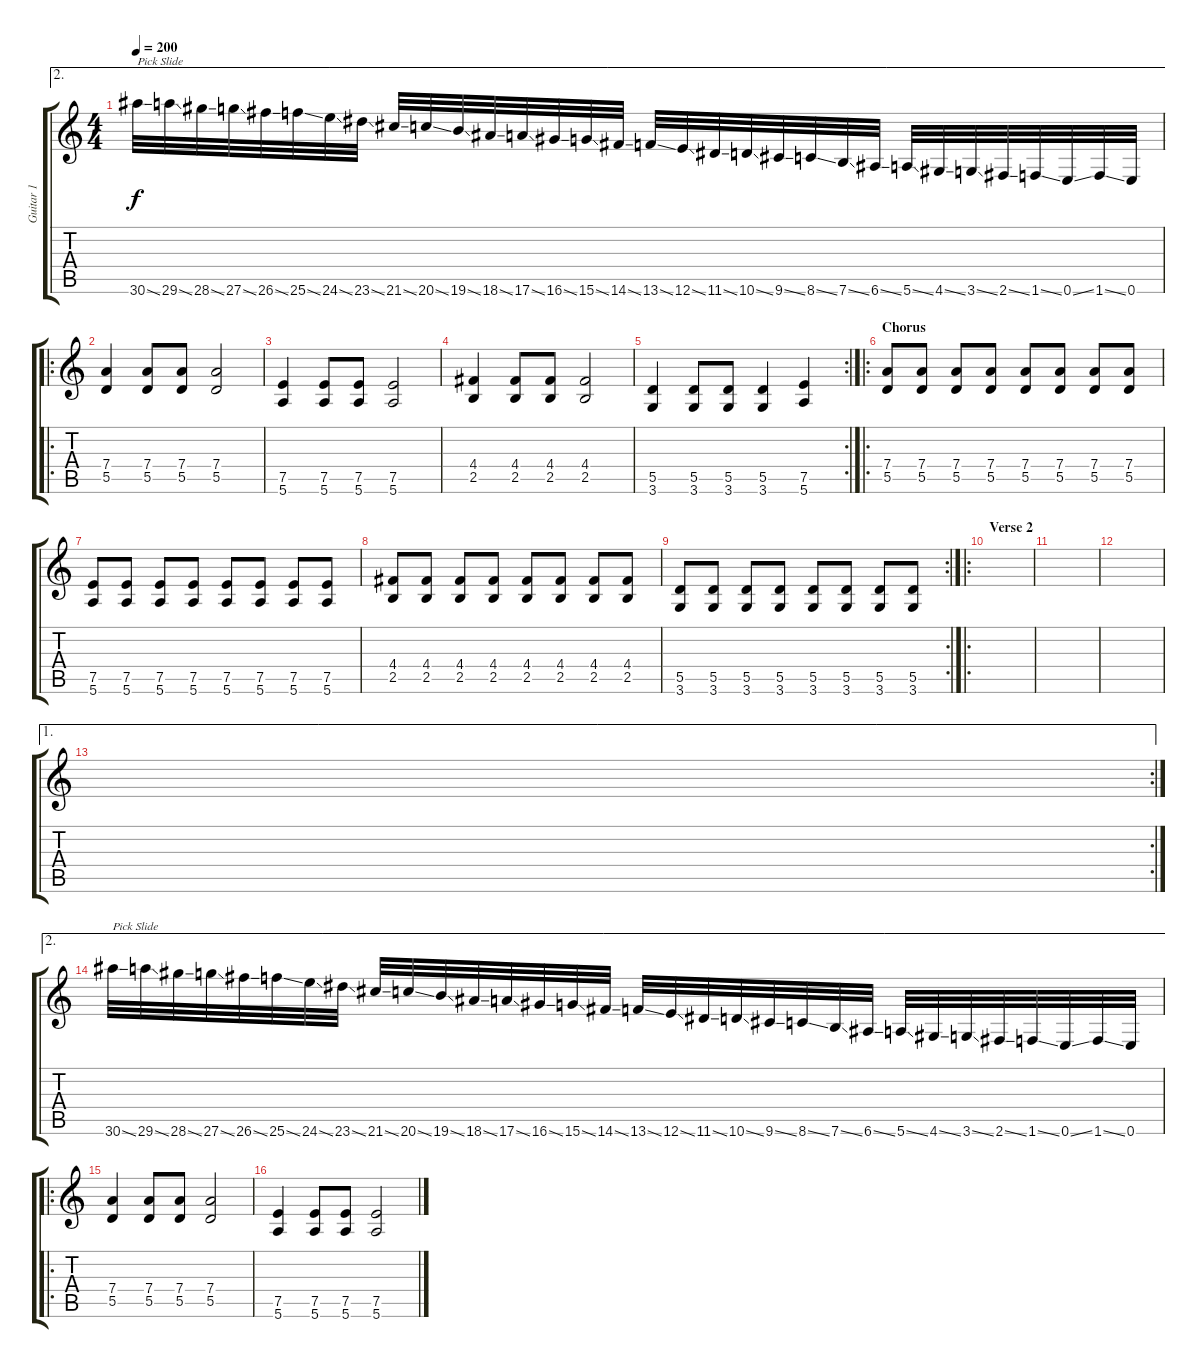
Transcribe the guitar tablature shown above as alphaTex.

\track ("Guitar 1" "Guitar 1") {instrument distortionguitar}
\staff {score tabs}
\tuning (E4 B3 G3 D3 A2 E2) {hide}
\ae 2
\ts (4 4)
\tempo 200
\clef g2
\ks c
30.6{ss}.32{txt "Pick Slide" dy f} 29.6{ss}.32 28.6{ss}.32 27.6{ss}.32 26.6{ss}.32 25.6{ss}.32 24.6{ss}.32 23.6{ss}.32 21.6{ss}.32 20.6{ss}.32 19.6{ss}.32 18.6{ss}.32 17.6{ss}.32 16.6{ss}.32 15.6{ss}.32 14.6{ss}.32 13.6{ss}.32 12.6{ss}.32 11.6{ss}.32 10.6{ss}.32 9.6{ss}.32 8.6{ss}.32 7.6{ss}.32 6.6{ss}.32 5.6{ss}.32 4.6{ss}.32 3.6{ss}.32 2.6{ss}.32 1.6{ss}.32 0.6{ss}.32 1.6{ss}.32 0.6.32 |
\ro
(7.4 5.5).4 (7.4 5.5).8 (7.4 5.5).8 (7.4 5.5).2 |
(7.5 5.6).4 (7.5 5.6).8 (7.5 5.6).8 (7.5 5.6).2 |
(4.4 2.5).4 (4.4 2.5).8 (4.4 2.5).8 (4.4 2.5).2 |
\rc 2
(5.5 3.6).4 (5.5 3.6).8 (5.5 3.6).8 (5.5 3.6).4 (7.5 5.6).4 |
\ro
\section ("" "Chorus")
(7.4 5.5).8 (7.4 5.5).8 (7.4 5.5).8 (7.4 5.5).8 (7.4 5.5).8 (7.4 5.5).8 (7.4 5.5).8 (7.4 5.5).8 |
(7.5 5.6).8 (7.5 5.6).8 (7.5 5.6).8 (7.5 5.6).8 (7.5 5.6).8 (7.5 5.6).8 (7.5 5.6).8 (7.5 5.6).8 |
(4.4 2.5).8 (4.4 2.5).8 (4.4 2.5).8 (4.4 2.5).8 (4.4 2.5).8 (4.4 2.5).8 (4.4 2.5).8 (4.4 2.5).8 |
\rc 2
(5.5 3.6).8 (5.5 3.6).8 (5.5 3.6).8 (5.5 3.6).8 (5.5 3.6).8 (5.5 3.6).8 (5.5 3.6).8 (5.5 3.6).8 |
\ro
\section ("" "Verse 2")
|
|
|
\ae 1
\rc 2
|
\ae 2
30.6{ss}.32{txt "Pick Slide"} 29.6{ss}.32 28.6{ss}.32 27.6{ss}.32 26.6{ss}.32 25.6{ss}.32 24.6{ss}.32 23.6{ss}.32 21.6{ss}.32 20.6{ss}.32 19.6{ss}.32 18.6{ss}.32 17.6{ss}.32 16.6{ss}.32 15.6{ss}.32 14.6{ss}.32 13.6{ss}.32 12.6{ss}.32 11.6{ss}.32 10.6{ss}.32 9.6{ss}.32 8.6{ss}.32 7.6{ss}.32 6.6{ss}.32 5.6{ss}.32 4.6{ss}.32 3.6{ss}.32 2.6{ss}.32 1.6{ss}.32 0.6{ss}.32 1.6{ss}.32 0.6.32 |
\ro
(7.4 5.5).4 (7.4 5.5).8 (7.4 5.5).8 (7.4 5.5).2 |
(7.5 5.6).4 (7.5 5.6).8 (7.5 5.6).8 (7.5 5.6).2
